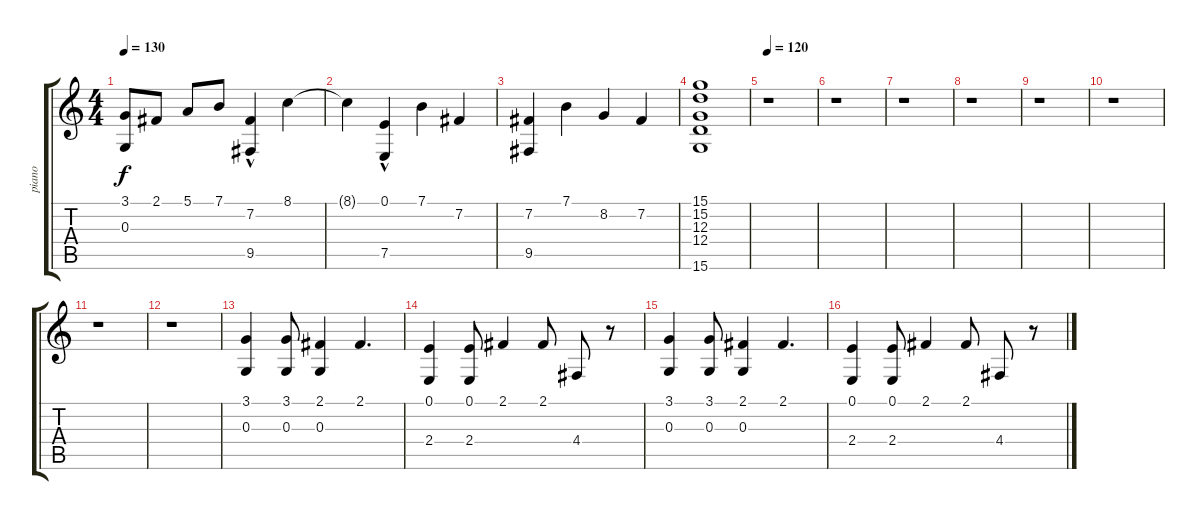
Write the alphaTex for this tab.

\track ("piano" "piano") {instrument harpsichord}
\staff {score tabs}
\tuning (E4 B3 G3 D3 A2 E2) {hide}
\ts (4 4)
\tempo 130
\clef g2
\ks c
(3.1 0.3).8{dy f instrument harpsichord} 2.1.8 5.1.8 7.1.8 (7.2{hac} 9.5{hac}).4 8.1.4 |
8.1{t}.4 (0.1{hac} 7.5{hac}).4 7.1.4 7.2.4 |
(7.2 9.5).4 7.1.4 8.2.4 7.2.4 |
(15.1 15.2 12.3 12.4 15.6).1 |
\tempo 120
r.1 |
r.1 |
r.1 |
r.1 |
r.1 |
r.1 |
r.1 |
r.1 |
(3.1 0.3).4{volume 8} (3.1 0.3).8 (2.1 0.3).4 2.1.4{d} |
(0.1 2.4).4 (0.1 2.4).8 2.1.4 2.1.8 4.4.8 r.8 |
(3.1 0.3).4 (3.1 0.3).8 (2.1 0.3).4 2.1.4{d} |
(0.1 2.4).4 (0.1 2.4).8 2.1.4 2.1.8 4.4.8 r.8
